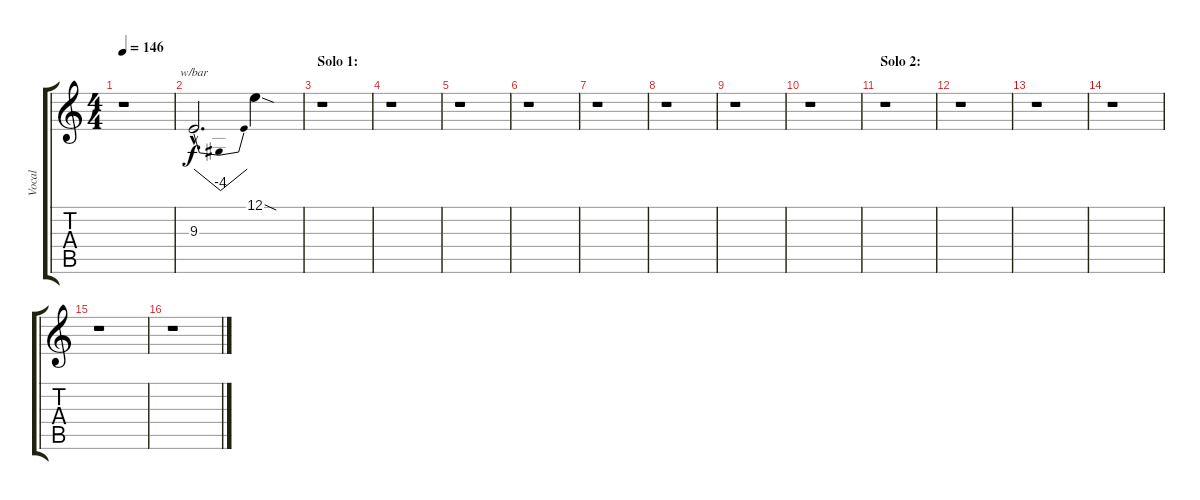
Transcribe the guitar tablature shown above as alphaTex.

\track ("Vocal" "Vocal") {instrument oboe}
\staff {score tabs}
\tuning (E4 B3 G3 D3 A2 E2) {hide}
\ts (4 4)
\tempo 146
\clef g2
\ks c
r.1{dy f} |
9.3{hac}.2{d tbe (dip default 0 0 30 -16 60 0)} 12.1{sod}.4 |
\section ("" "Solo 1:")
r.1 |
r.1 |
r.1 |
r.1 |
r.1 |
r.1 |
r.1 |
r.1 |
\section ("" "Solo 2:")
r.1 |
r.1 |
r.1 |
r.1 |
r.1 |
r.1
